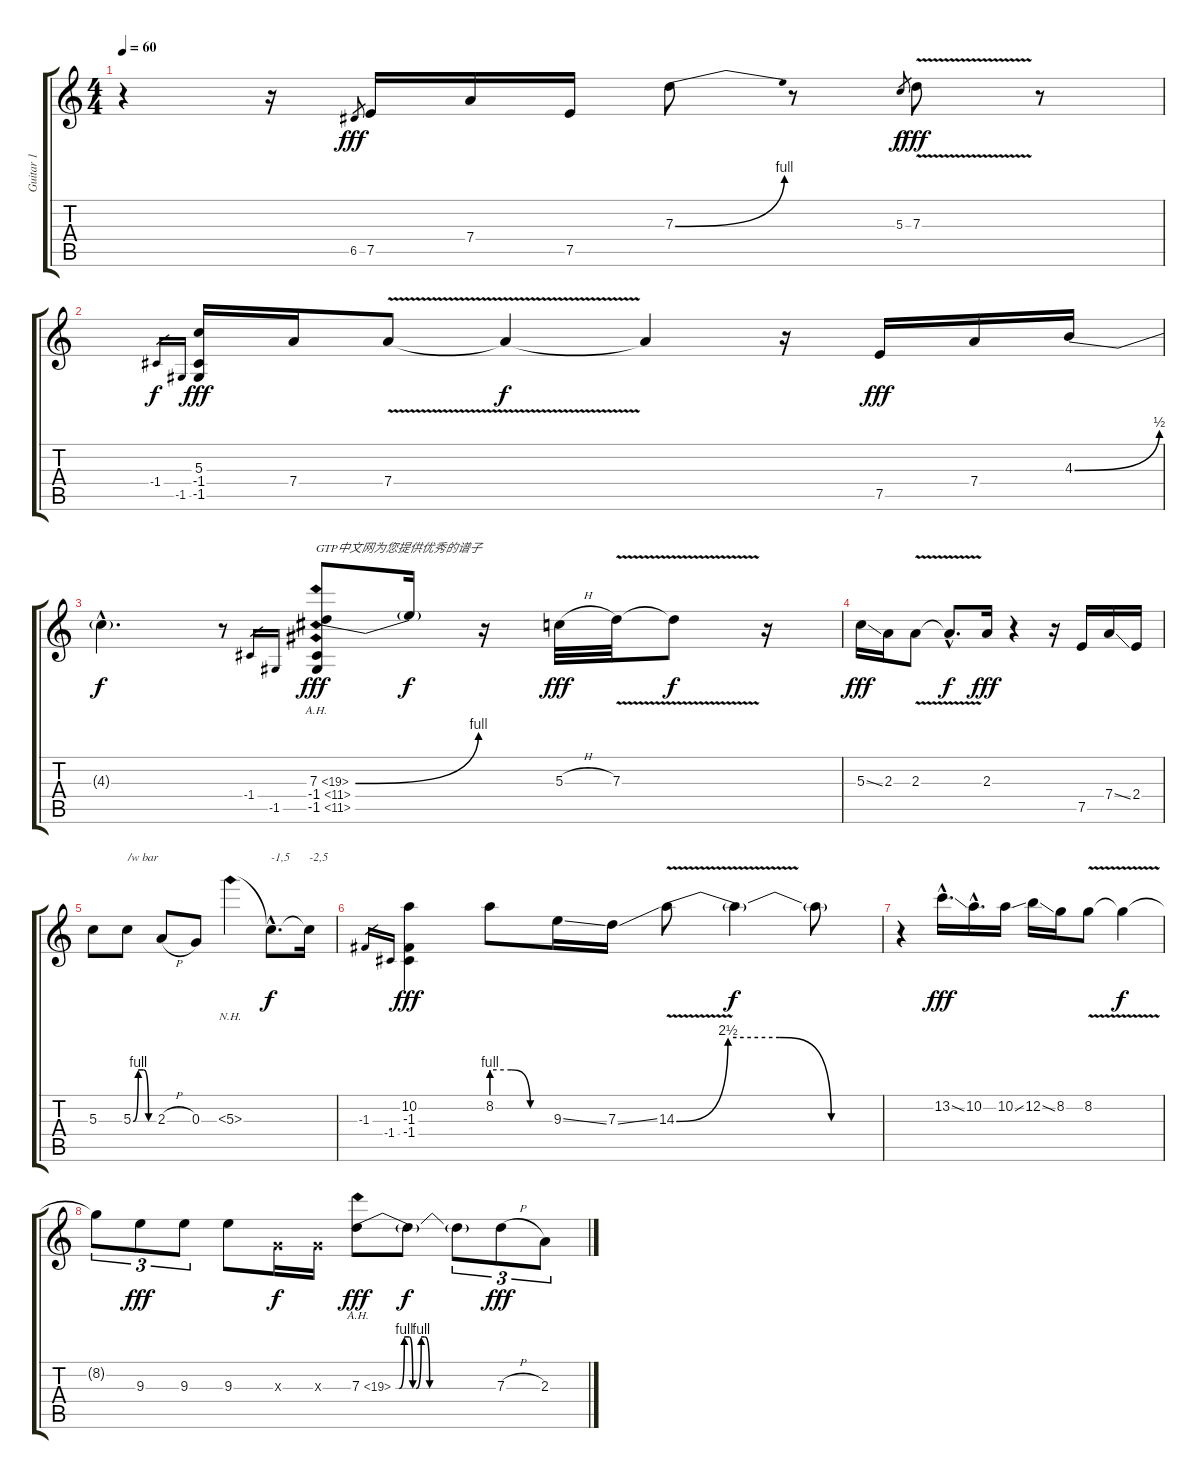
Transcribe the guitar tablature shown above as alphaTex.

\track ("Guitar 1" "Guitar 1") {instrument distortionguitar}
\staff {score tabs}
\tuning (E4 B3 G3 D3 A2 E2) {hide}
\ts (4 4)
\tempo 60
\clef g2
\ks c
r.4{dy fff instrument distortionguitar} r.16 6.5.8{gr} 7.5.16 7.4.16 7.5.16 7.3{be (bend 0 0 60 4)}.8 r.8 5.3.8{gr dy f} 7.3{v}.8{dy fff} r.8 |
-1.4.16{gr dy f} -1.5.16{gr} (5.3 -1.4 -1.5).16{dy fff} 7.4.16 7.4{v}.8 7.4{t}.4{dy f} 7.4{t}.4 r.16 7.5.16{dy fff} 7.4.16 4.3{be (bend 0 0 60 2)}.16 |
4.3{hac t}.4{d dy f} r.8 -1.4.16{gr} -1.5.16{gr} (7.3{be (bend 0 0 60 4) ah 12} -1.4{ah 12} -1.5{ah 12}).8{txt "GTP中文网为您提供优秀的谱子" dy fff} 7.3{t}.16{dy f} r.16 5.3{h}.32{dy fff} 7.3{v}.32 7.3{t}.8{dy f} r.16 |
5.3{ss}.16{dy fff} 2.3.16 2.3{v}.8 2.3{hac t}.8{d dy f} 2.3.16{dy fff} r.4 r.16 7.5.16 7.4{ss}.16 2.4.16 |
5.3.8 5.3{be (custom 0 0 15 4 30 4 45 0 60 0)}.8{txt "/w bar"} 2.3{h}.8 0.3.8 5.3{nh}.4{volume 0} 5.3{hac t}.8{d txt "-1,5" dy f} 5.3{t}.16{txt "-2,5"} |
-1.3.16{gr} -1.4.16{gr} (10.2 -1.3 -1.4).4{dy fff volume 16} 8.2{be (custom 0 4 20 4 40 0 60 0)}.8 9.3{ss}.16 7.3{ss}.16 14.3{be (custom 0 0 15 10 30 10 45 0 60 0) v}.8 14.3{t}.4{dy f} 14.3{t}.8 |
r.4 13.2{ss hac}.16{d dy fff} 10.2{hac}.16{d} 10.2{ss}.16 12.2{ss}.16 8.2.16 8.2{v}.8 8.2{t}.4{dy f} |
8.2{t}.8{tu (3 2)} 9.3.8{tu (3 2) dy fff} 9.3.8{tu (3 2)} 9.3.8 0.3{x}.16{dy f} 0.3{x}.16 7.3{be (custom 0 0 2 0 5 4 8 4 10 0 12 0 15 4 17 4 20 0 23 0 60 0) ah 12}.8{dy fff} 7.3{t}.8{dy f} 7.3{t}.8{tu (3 2)} 7.3{h}.8{tu (3 2) dy fff} 2.3{ss}.8{tu (3 2)}
